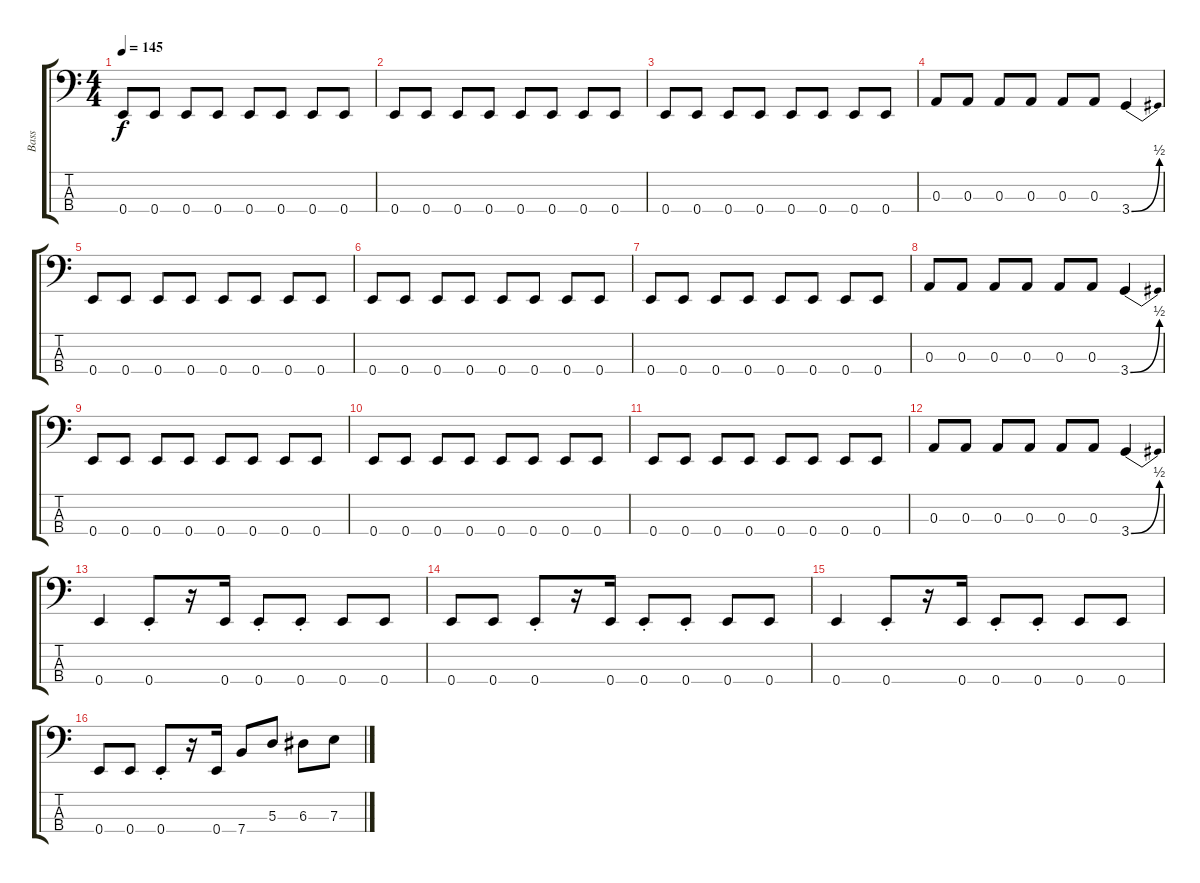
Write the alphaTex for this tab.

\track ("Bass" "Bass") {instrument electricbasspick}
\staff {score tabs}
\tuning (G2 D2 A1 E1) {hide}
\ts (4 4)
\tempo 145
\clef f4
\ks c
0.4.8{dy f} 0.4.8 0.4.8 0.4.8 0.4.8 0.4.8 0.4.8 0.4.8 |
0.4.8 0.4.8 0.4.8 0.4.8 0.4.8 0.4.8 0.4.8 0.4.8 |
0.4.8 0.4.8 0.4.8 0.4.8 0.4.8 0.4.8 0.4.8 0.4.8 |
0.3.8 0.3.8 0.3.8 0.3.8 0.3.8 0.3.8 3.4{be (bend 0 0 60 2)}.4 |
0.4.8 0.4.8 0.4.8 0.4.8 0.4.8 0.4.8 0.4.8 0.4.8 |
0.4.8 0.4.8 0.4.8 0.4.8 0.4.8 0.4.8 0.4.8 0.4.8 |
0.4.8 0.4.8 0.4.8 0.4.8 0.4.8 0.4.8 0.4.8 0.4.8 |
0.3.8 0.3.8 0.3.8 0.3.8 0.3.8 0.3.8 3.4{be (bend 0 0 60 2)}.4 |
0.4.8 0.4.8 0.4.8 0.4.8 0.4.8 0.4.8 0.4.8 0.4.8 |
0.4.8 0.4.8 0.4.8 0.4.8 0.4.8 0.4.8 0.4.8 0.4.8 |
0.4.8 0.4.8 0.4.8 0.4.8 0.4.8 0.4.8 0.4.8 0.4.8 |
0.3.8 0.3.8 0.3.8 0.3.8 0.3.8 0.3.8 3.4{be (bend 0 0 60 2)}.4 |
0.4.4 0.4{st}.8 r.16 0.4.16 0.4{st}.8 0.4{st}.8 0.4.8 0.4.8 |
0.4.8 0.4.8 0.4{st}.8 r.16 0.4.16 0.4{st}.8 0.4{st}.8 0.4.8 0.4.8 |
0.4.4 0.4{st}.8 r.16 0.4.16 0.4{st}.8 0.4{st}.8 0.4.8 0.4.8 |
0.4.8 0.4.8 0.4{st}.8 r.16 0.4.16 7.4.8 5.3.8 6.3.8 7.3.8
